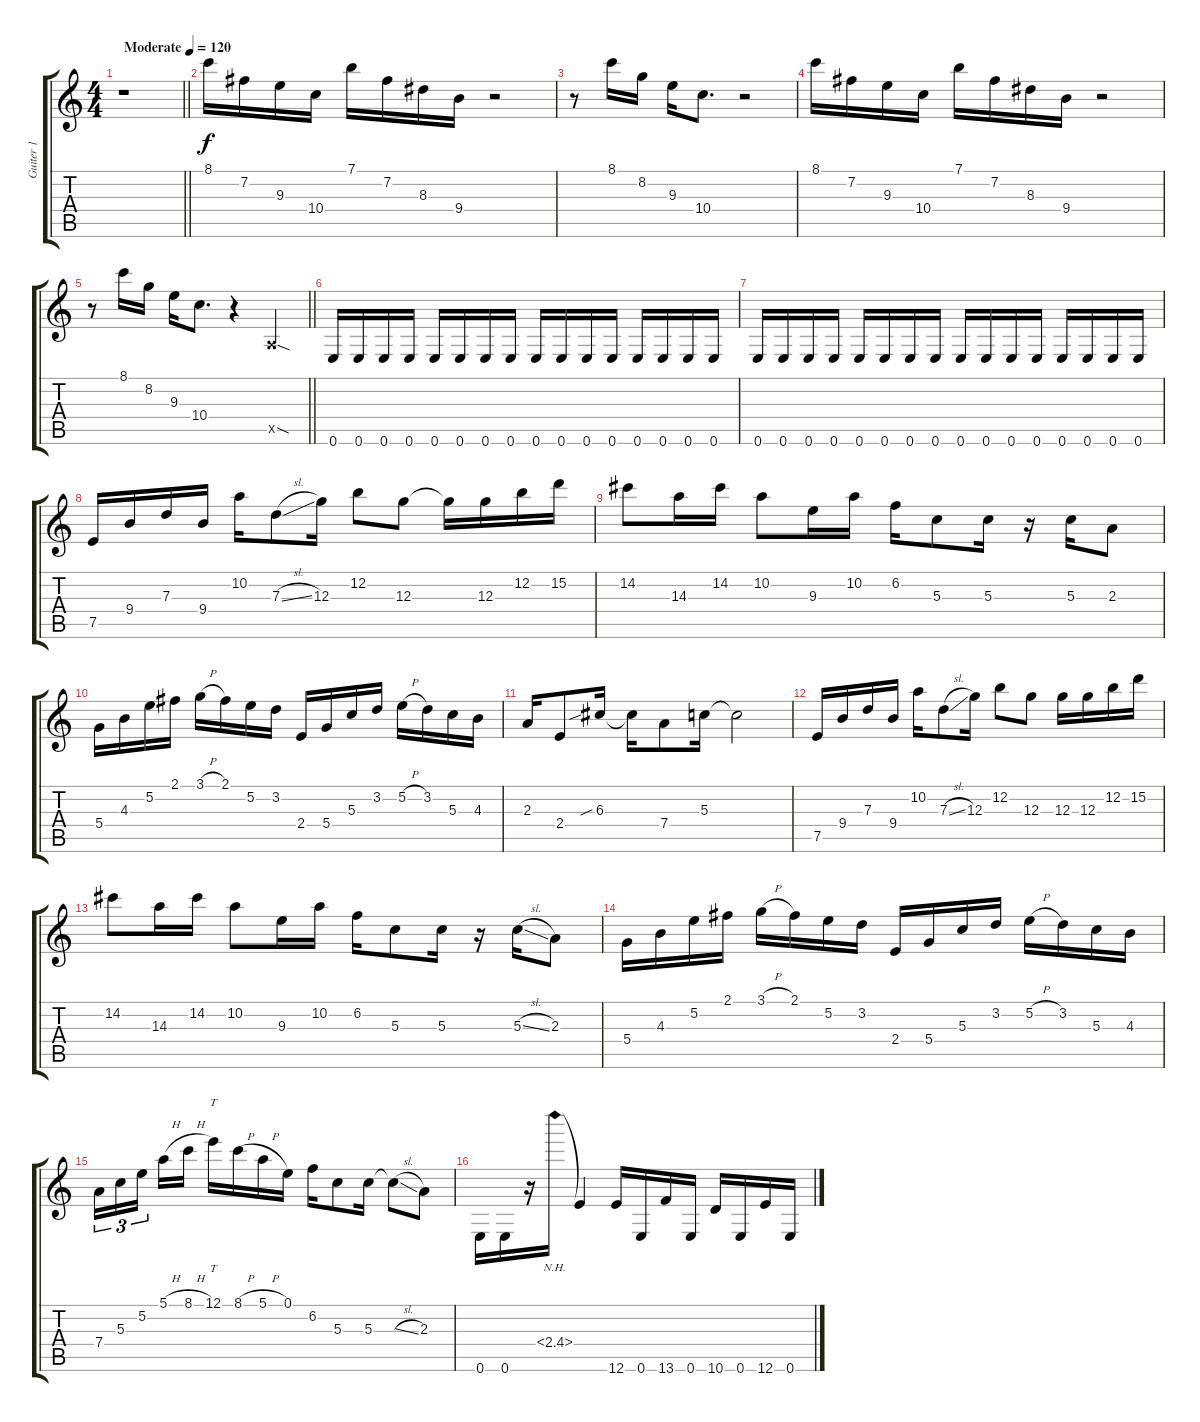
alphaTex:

\track ("Guiter 1" "Guiter 1") {instrument distortionguitar}
\staff {score tabs}
\tuning (E4 B3 G3 D3 A2 E2) {hide}
\ts (4 4)
\tempo (120 "Moderate")
\clef g2
\barLineRight lightlight
\ks c
r.1{dy f instrument distortionguitar} |
8.1.16 7.2.16 9.3.16 10.4.16 7.1.16 7.2.16 8.3.16 9.4.16 r.2 |
r.8 8.1.16 8.2.16 9.3.16 10.4.8{d} r.2 |
8.1.16 7.2.16 9.3.16 10.4.16 7.1.16 7.2.16 8.3.16 9.4.16 r.2 |
\barLineRight lightlight
r.8 8.1.16 8.2.16 9.3.16 10.4.8{d} r.4 0.5{sod x}.4 |
0.6.16 0.6.16 0.6.16 0.6.16 0.6.16 0.6.16 0.6.16 0.6.16 0.6.16 0.6.16 0.6.16 0.6.16 0.6.16 0.6.16 0.6.16 0.6.16 |
0.6.16 0.6.16 0.6.16 0.6.16 0.6.16 0.6.16 0.6.16 0.6.16 0.6.16 0.6.16 0.6.16 0.6.16 0.6.16 0.6.16 0.6.16 0.6.16 |
7.5.16 9.4.16 7.3.16 9.4.16 10.2.16 7.3{sl}.8 12.3.16 12.2.8 12.3.8 12.3{t}.16 12.3.16 12.2.16 15.2.16 |
14.2.8 14.3.16 14.2.16 10.2.8 9.3.16 10.2.16 6.2.16 5.3.8 5.3.16 r.16 5.3.16 2.3.8 |
5.4.16 4.3.16 5.2.16 2.1.16 3.1{h}.16 2.1.16 5.2.16 3.2.16 2.4.16 5.4.16 5.3.16 3.2.16 5.2{h}.16 3.2.16 5.3.16 4.3.16 |
2.3.16 2.4.8 6.3{sib}.16 6.3{t}.16 7.4.8 5.3.16 5.3{t}.2 |
7.5.16 9.4.16 7.3.16 9.4.16 10.2.16 7.3{sl}.8 12.3.16 12.2.8 12.3.8 12.3.16 12.3.16 12.2.16 15.2.16 |
14.2.8 14.3.16 14.2.16 10.2.8 9.3.16 10.2.16 6.2.16 5.3.8 5.3.16 r.16 5.3{sl}.16 2.3.8 |
5.4.16 4.3.16 5.2.16 2.1.16 3.1{h}.16 2.1.16 5.2.16 3.2.16 2.4.16 5.4.16 5.3.16 3.2.16 5.2{h}.16 3.2.16 5.3.16 4.3.16 |
7.4.16{tu (3 2)} 5.3.16{tu (3 2)} 5.2.16{tu (3 2) beam splitsecondary} 5.1{h}.16 8.1{h}.16 12.1.16{tt} 8.1{h}.16 5.1{h}.16 0.1.16 6.2.16 5.3.8 5.3.16 5.3{sl t}.8 2.3.8 |
0.6.16 0.6.16 r.16 2.4{nh}.16 2.4{t}.4 12.6.16 0.6.16 13.6.16 0.6.16 10.6.16 0.6.16 12.6.16 0.6.16
